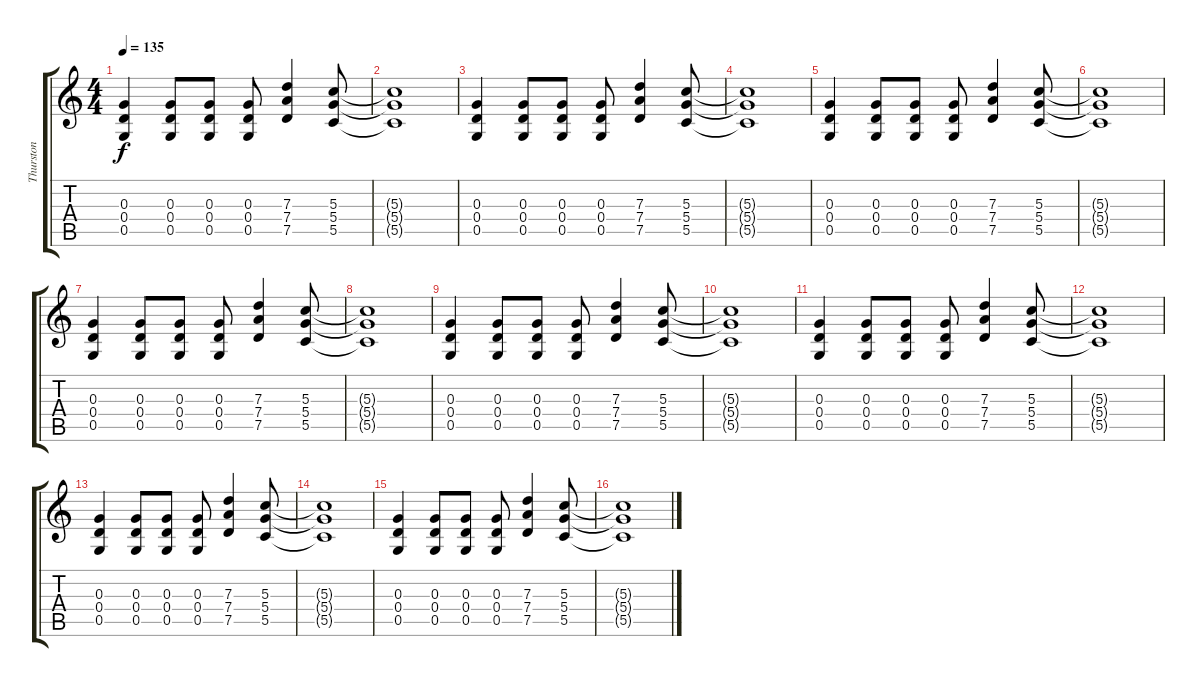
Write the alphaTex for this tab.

\track ("Thurston" "Thurston") {instrument overdrivenguitar}
\staff {score tabs}
\tuning (E4 B3 G3 D3 G2 E2) {hide}
\ts (4 4)
\tempo 135
\clef g2
\ks c
(0.3 0.4 0.5).4{dy f} (0.3 0.4 0.5).8 (0.3 0.4 0.5).8 (0.3 0.4 0.5).8 (7.3 7.4 7.5).4 (5.3 5.4 5.5).8 |
(5.3{t} 5.4{t} 5.5{t}).1 |
(0.3 0.4 0.5).4 (0.3 0.4 0.5).8 (0.3 0.4 0.5).8 (0.3 0.4 0.5).8 (7.3 7.4 7.5).4 (5.3 5.4 5.5).8 |
(5.3{t} 5.4{t} 5.5{t}).1 |
(0.3 0.4 0.5).4 (0.3 0.4 0.5).8 (0.3 0.4 0.5).8 (0.3 0.4 0.5).8 (7.3 7.4 7.5).4 (5.3 5.4 5.5).8 |
(5.3{t} 5.4{t} 5.5{t}).1 |
(0.3 0.4 0.5).4 (0.3 0.4 0.5).8 (0.3 0.4 0.5).8 (0.3 0.4 0.5).8 (7.3 7.4 7.5).4 (5.3 5.4 5.5).8 |
(5.3{t} 5.4{t} 5.5{t}).1 |
(0.3 0.4 0.5).4 (0.3 0.4 0.5).8 (0.3 0.4 0.5).8 (0.3 0.4 0.5).8 (7.3 7.4 7.5).4 (5.3 5.4 5.5).8 |
(5.3{t} 5.4{t} 5.5{t}).1 |
(0.3 0.4 0.5).4 (0.3 0.4 0.5).8 (0.3 0.4 0.5).8 (0.3 0.4 0.5).8 (7.3 7.4 7.5).4 (5.3 5.4 5.5).8 |
(5.3{t} 5.4{t} 5.5{t}).1 |
(0.3 0.4 0.5).4 (0.3 0.4 0.5).8 (0.3 0.4 0.5).8 (0.3 0.4 0.5).8 (7.3 7.4 7.5).4 (5.3 5.4 5.5).8 |
(5.3{t} 5.4{t} 5.5{t}).1 |
(0.3 0.4 0.5).4 (0.3 0.4 0.5).8 (0.3 0.4 0.5).8 (0.3 0.4 0.5).8 (7.3 7.4 7.5).4 (5.3 5.4 5.5).8 |
(5.3{t} 5.4{t} 5.5{t}).1
